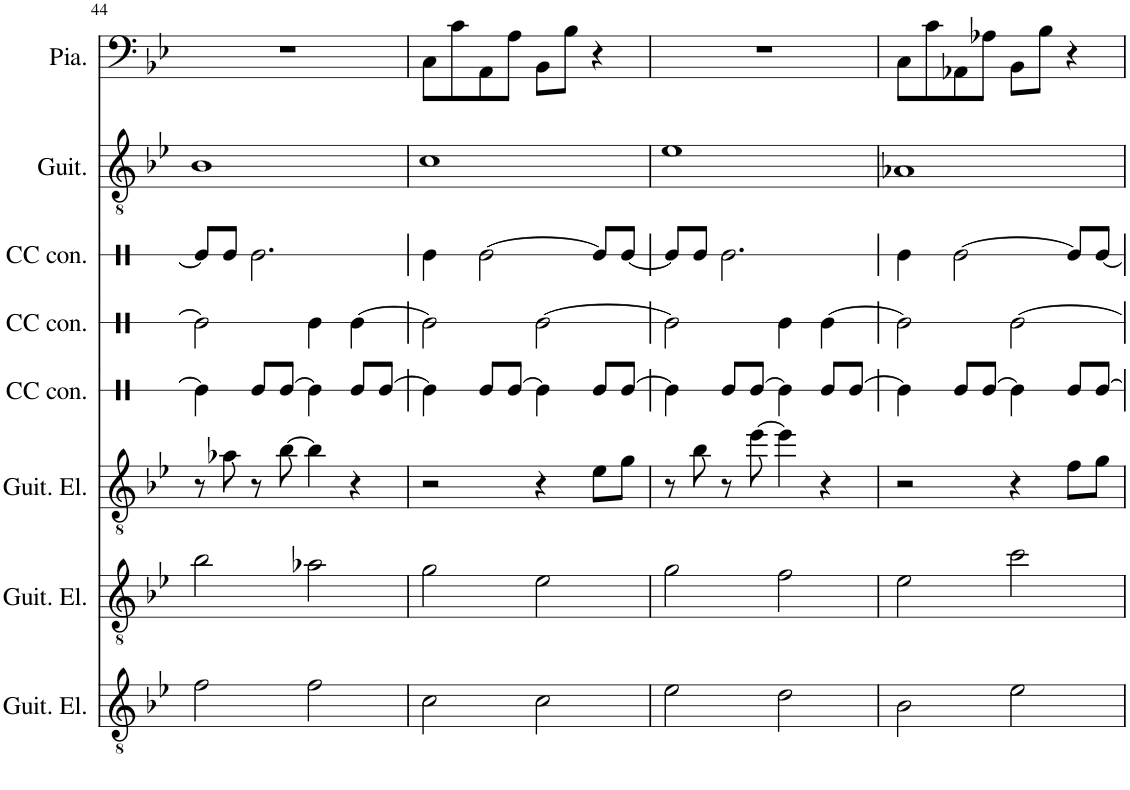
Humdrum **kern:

**kern	**kern	**kern	**kern	**kern	**kern	**kern	**kern
*part8	*part7	*part6	*part5	*part4	*part3	*part2	*part1
*staff8	*staff7	*staff6	*staff5	*staff4	*staff3	*staff2	*staff1
*I"Guitare électrique, Track: 0x99E39E	*I"Guitare électrique, Track: 0x99E23C	*I"Guitare électrique, Track: 0x99E078	*I"Caisse claire de concert, Track: 0x99DF8E	*I"Caisse claire de concert, Track: 0x99DDAD	*I"Caisse claire de concert, Track: 0x99DBE2	*I"Guitare acoustique, Track: 0x99DA6D	*I"Piano, NCS_BGM_UNDERGROUND_SHELL
*I'Guit. El.	*I'Guit. El.	*I'Guit. El.	*I'CC con.	*I'CC con.	*I'CC con.	*I'Guit.	*I'Pia.
!!LO:PB:g=z
*clefGv2	*clefGv2	*clefGv2	*clefX	*clefX	*clefX	*clefGv2	*clefF4
*k[b-e-]	*k[b-e-]	*k[b-e-]	*k[b-e-]	*k[b-e-]	*k[b-e-]	*k[b-e-]	*k[b-e-]
*M4/4	*M4/4	*M4/4	*M4/4	*M4/4	*M4/4	*M4/4	*M4/4
=44	=44	=44	=44	=44	=44	=44	=44
2f\	2b-\	8r	4Re\]	2Re\]	8Re/L]	1B-	1r
.	.	8a-X\	.	.	8Re/J	.	.
.	.	8r	8Re/L	.	2.Re\	.	.
.	.	[8b-\	[8Re/J	.	.	.	.
2f\	2a-X\	4b-\]	4Re\]	4Re\	.	.	.
.	.	4r	8Re/L	[4Re\	.	.	.
.	.	.	[8Re/J	.	.	.	.
=45	=45	=45	=45	=45	=45	=45	=45
2c\	2g\	2r	4Re\]	2Re\]	4Re\	1c	8C\L
.	.	.	.	.	.	.	8c\
.	.	.	8Re/L	.	[2Re\	.	8AA\
.	.	.	[8Re/J	.	.	.	8A\J
2c\	2e-\	4r	4Re\]	[2Re\	.	.	8BB-\L
.	.	.	.	.	.	.	8B-\J
.	.	8e-\L	8Re/L	.	8Re/L]	.	4r
.	.	8g\J	[8Re/J	.	[8Re/J	.	.
=46	=46	=46	=46	=46	=46	=46	=46
2e-\	2g\	8r	4Re\]	2Re\]	8Re/L]	1e-	1r
.	.	8b-\	.	.	8Re/J	.	.
.	.	8r	8Re/L	.	2.Re\	.	.
.	.	[8ee-\	[8Re/J	.	.	.	.
2d\	2f\	4ee-\]	4Re\]	4Re\	.	.	.
.	.	4r	8Re/L	[4Re\	.	.	.
.	.	.	[8Re/J	.	.	.	.
=47	=47	=47	=47	=47	=47	=47	=47
2B-\	2e-\	2r	4Re\]	2Re\]	4Re\	1A-X	8C\L
.	.	.	.	.	.	.	8c\
.	.	.	8Re/L	.	[2Re\	.	8AA-X\
.	.	.	[8Re/J	.	.	.	8A-X\J
2e-\	2cc\	4r	4Re\]	[2Re\	.	.	8BB-\L
.	.	.	.	.	.	.	8B-\J
.	.	8f\L	8Re/L	.	8Re/L]	.	4r
.	.	8g\J	[8Re/J	.	[8Re/J	.	.
=	=	=	=	=	=	=	=
*-	*-	*-	*-	*-	*-	*-	*-
